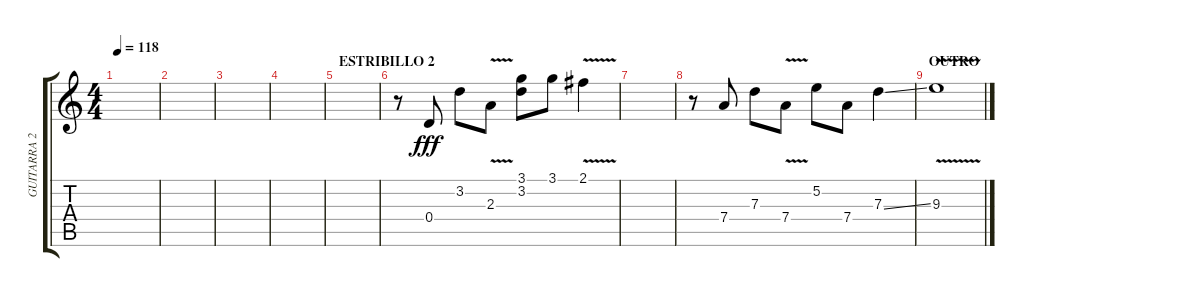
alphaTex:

\track ("GUITARRA 2" "GUITARRA 2") {instrument overdrivenguitar}
\staff {score tabs}
\tuning (E4 B3 G3 D3 A2 E2) {hide}
\ts (4 4)
\tempo 118
\clef g2
\ks c
|
|
|
|
\section ("" "ESTRIBILLO 2")
|
r.8 0.4.8{dy fff} 3.2.8 2.3{v}.8 (3.1 3.2).8 3.1.8 2.1{v}.4 |
|
r.8 7.4.8 7.3.8 7.4{v}.8 5.2.8 7.4.8 7.3{ss}.4 |
\section ("" "OUTRO")
9.3{v}.1
